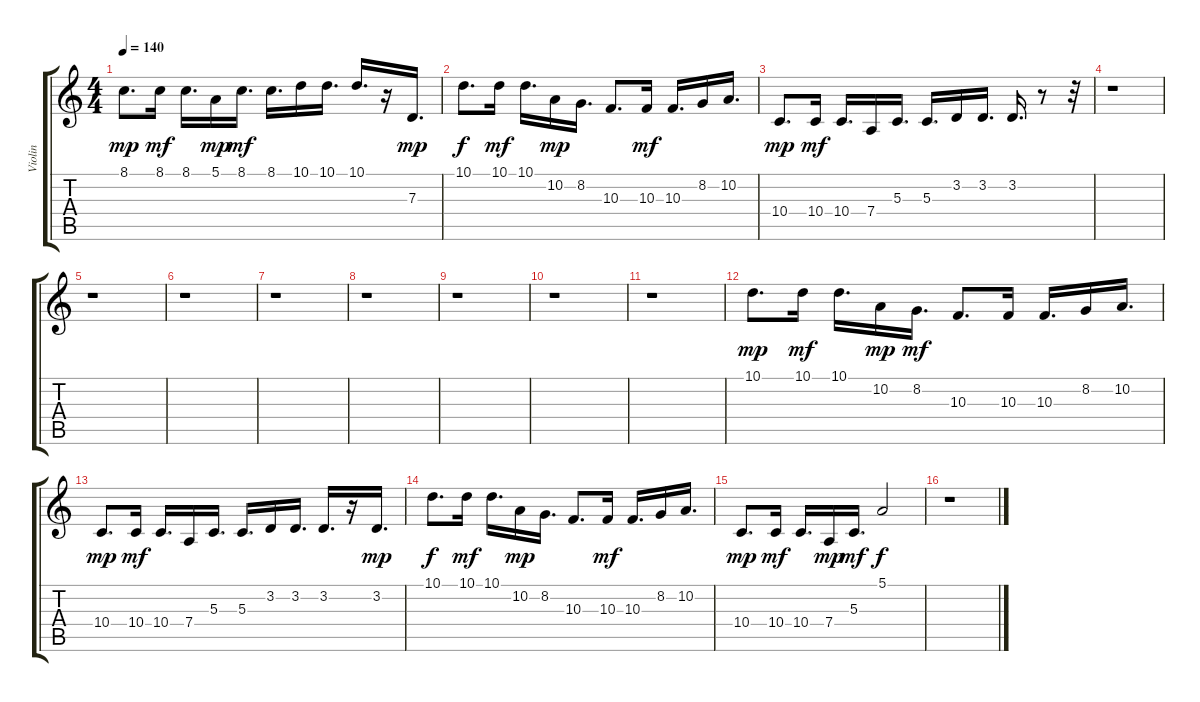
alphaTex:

\track ("Violin" "Violin") {instrument violin}
\staff {score tabs}
\tuning (E4 B3 G3 D3 A2 E2) {hide}
\ts (4 4)
\tempo 140
\clef g2
\ks c
8.1.8{d dy mp} 8.1.16{dy mf} 8.1.16{d} 5.1.16{dy mp} 8.1.16{d dy mf} 8.1.16{d} 10.1.16 10.1.16{d} 10.1.16{d} r.16 7.3.16{d dy mp} |
10.1.8{d dy f} 10.1.16{dy mf} 10.1.16{d} 10.2.16{dy mp} 8.2.16{d} 10.3.8{d} 10.3.16{dy mf} 10.3.16{d} 8.2.16 10.2.16{d} |
10.4.8{d dy mp} 10.4.16{dy mf} 10.4.16{d} 7.4.16 5.3.16{d} 5.3.16{d} 3.2.16 3.2.16{d} 3.2.16{d} r.8 r.32 |
r.1 |
r.1 |
r.1 |
r.1 |
r.1 |
r.1 |
r.1 |
r.1 |
10.1.8{d dy mp} 10.1.16{dy mf} 10.1.16{d} 10.2.16{dy mp} 8.2.16{d dy mf} 10.3.8{d} 10.3.16 10.3.16{d} 8.2.16 10.2.16{d} |
10.4.8{d dy mp} 10.4.16{dy mf} 10.4.16{d} 7.4.16 5.3.16{d} 5.3.16{d} 3.2.16 3.2.16{d} 3.2.16{d} r.16 3.2.16{d dy mp} |
10.1.8{d dy f} 10.1.16{dy mf} 10.1.16{d} 10.2.16{dy mp} 8.2.16{d} 10.3.8{d} 10.3.16{dy mf} 10.3.16{d} 8.2.16 10.2.16{d} |
10.4.8{d dy mp} 10.4.16{dy mf} 10.4.16{d} 7.4.16{dy mp} 5.3.16{d dy mf} 5.1.2{dy f} |
r.1
